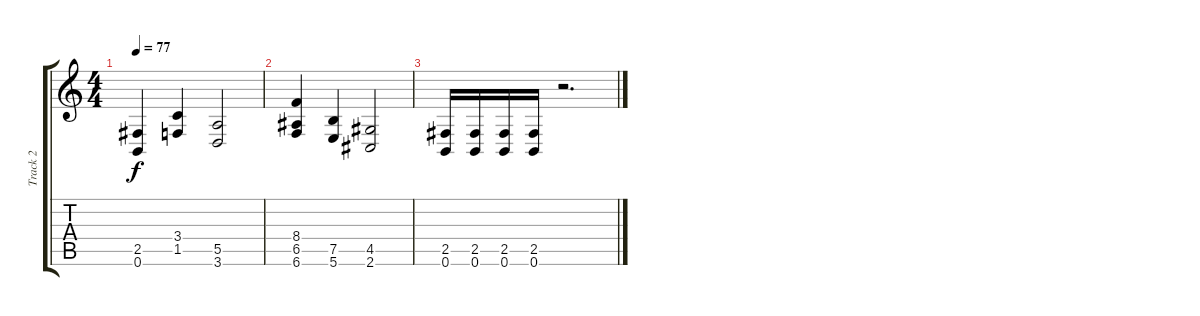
\track ("Track 2" "Track 2") {instrument distortionguitar}
\staff {score tabs}
\tuning (B3 Gb3 D3 A2 E2 B1) {hide}
\ts (4 4)
\tempo 77
\clef g2
\ks c
(2.5 0.6).4{dy f} (3.4 1.5).4 (5.5 3.6).2 |
(8.4 6.5 6.6).4 (7.5 5.6).4 (4.5 2.6).2 |
(2.5 0.6).16 (2.5 0.6).16 (2.5 0.6).16 (2.5 0.6).16 r.2{d}
